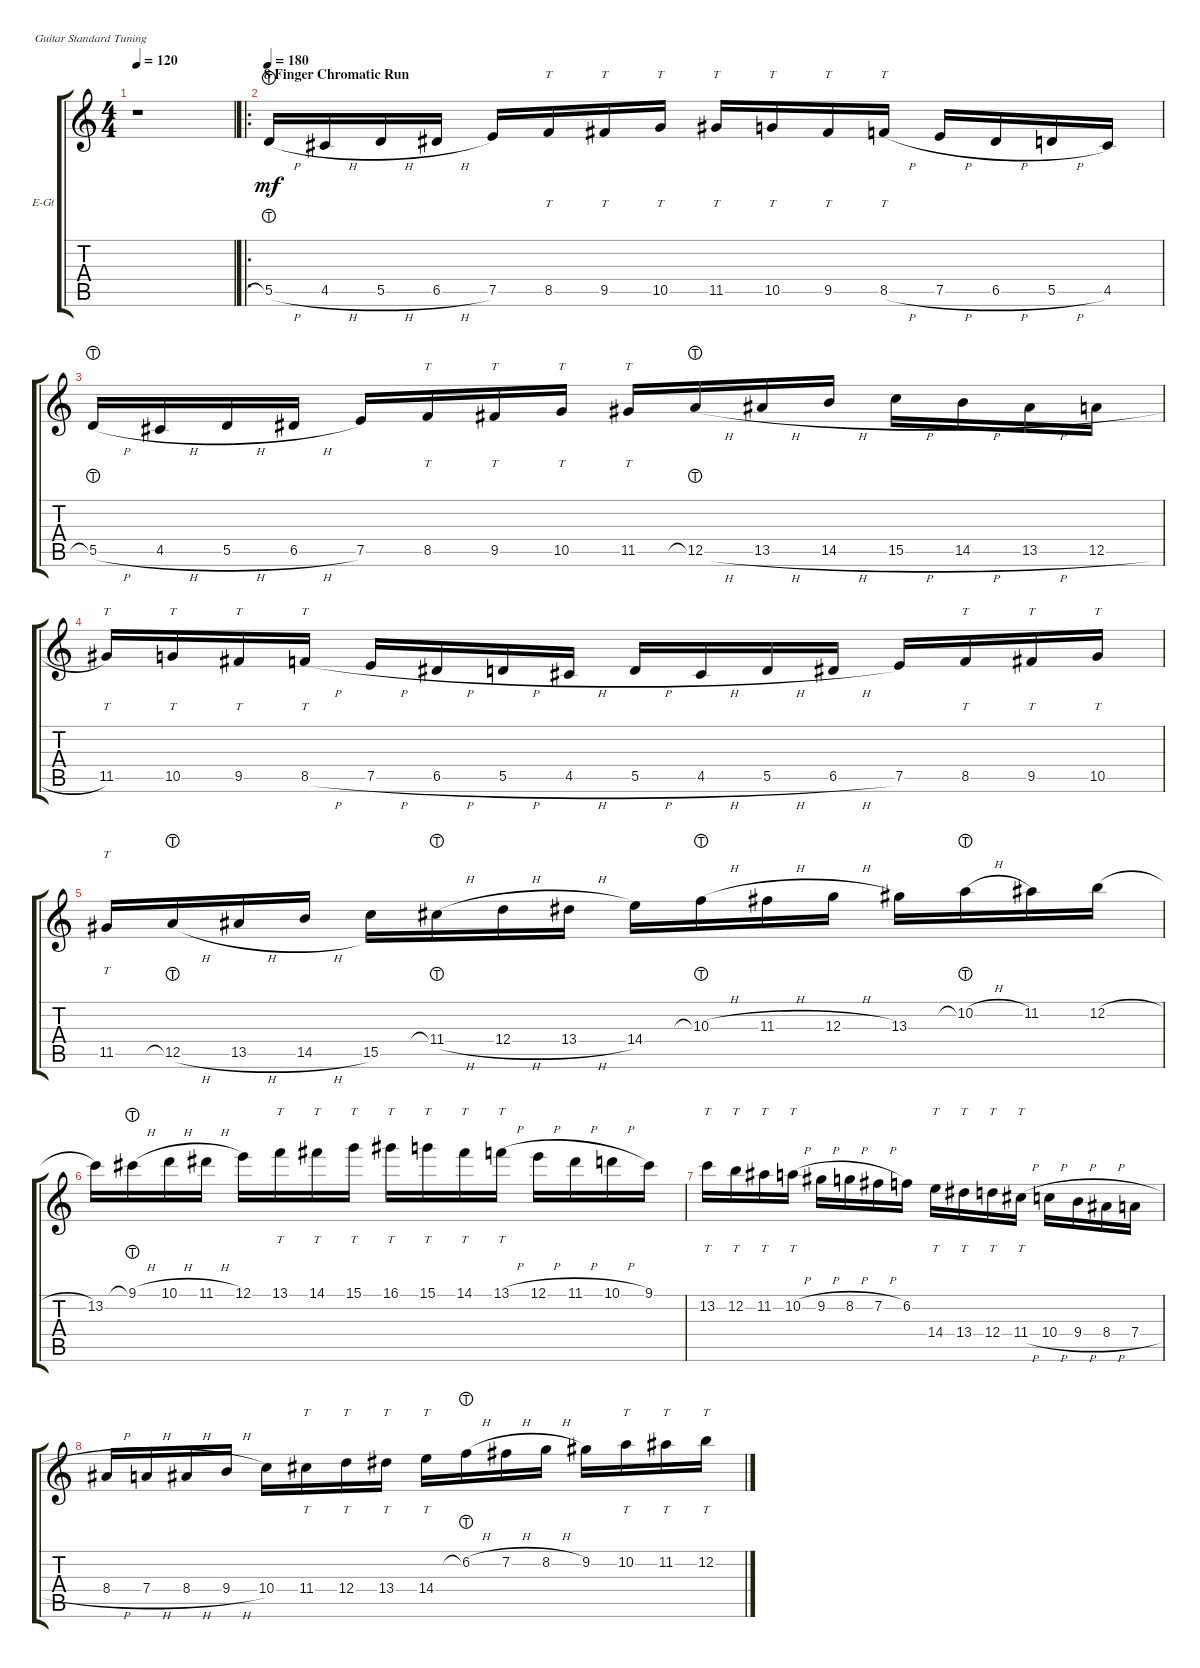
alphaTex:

\defaultSystemsLayout 4
\bracketExtendMode groupsimilarinstruments
\firstSystemTrackNameOrientation horizontal
\otherSystemsTrackNameOrientation horizontal
\track ("Guitar" "E-Gt") {instrument distortionguitar}
\staff {score tabs}
\tuning (E4 B3 G3 D3 A2 E2)
\ts (4 4)
\tempo 120
\clef g2
\ks c
r.1{dy mf} |
\ro
\section ("" "8 Finger Chromatic Run")
\tempo 180
5.5{h lht}.16 4.5{h}.16 5.5{h}.16 6.5{h}.16 7.5.16 8.5.16{tt} 9.5.16{tt} 10.5.16{tt} 11.5.16{tt} 10.5.16{tt} 9.5.16{tt} 8.5{h}.16{tt} 7.5{h}.16 6.5{h}.16 5.5{h}.16 4.5.16 |
5.5{h lht}.16 4.5{h}.16 5.5{h}.16 6.5{h}.16 7.5.16 8.5.16{tt} 9.5.16{tt} 10.5.16{tt} 11.5.16{tt} 12.5{h lht}.16 13.5{h}.16 14.5{h}.16 15.5{h}.16 14.5{h}.16 13.5{h}.16 12.5{h}.16 |
11.5.16{tt} 10.5.16{tt} 9.5.16{tt} 8.5{h}.16{tt} 7.5{h}.16 6.5{h}.16 5.5{h}.16 4.5{h}.16 5.5{h}.16 4.5{h}.16 5.5{h}.16 6.5{h}.16 7.5.16 8.5.16{tt} 9.5.16{tt} 10.5.16{tt} |
11.5.16{tt} 12.5{h lht}.16 13.5{h}.16 14.5{h}.16 15.5.16 11.4{h lht}.16 12.4{h}.16 13.4{h}.16 14.4.16 10.3{h lht}.16 11.3{h}.16 12.3{h}.16 13.3.16 10.2{h lht}.16 11.2.16 12.2{h}.16 |
13.2.16 9.1{h lht}.16 10.1{h}.16 11.1{h}.16 12.1.16 13.1.16{tt} 14.1.16{tt} 15.1.16{tt} 16.1.16{tt} 15.1.16{tt} 14.1.16{tt} 13.1{h}.16{tt} 12.1{h}.16 11.1{h}.16 10.1{h}.16 9.1.16 |
13.2.16{tt} 12.2.16{tt} 11.2.16{tt} 10.2{h}.16{tt} 9.2{h}.16 8.2{h}.16 7.2{h}.16 6.2.16 14.4.16{tt} 13.4.16{tt} 12.4.16{tt} 11.4{h}.16{tt} 10.4{h}.16 9.4{h}.16 8.4{h}.16 7.4{h}.16 |
8.4{h}.16 7.4{h}.16 8.4{h}.16 9.4{h}.16 10.4.16 11.4.16{tt} 12.4.16{tt} 13.4.16{tt} 14.4.16{tt} 6.2{h lht}.16 7.2{h}.16 8.2{h}.16 9.2.16 10.2.16{tt} 11.2.16{tt} 12.2.16{tt}
